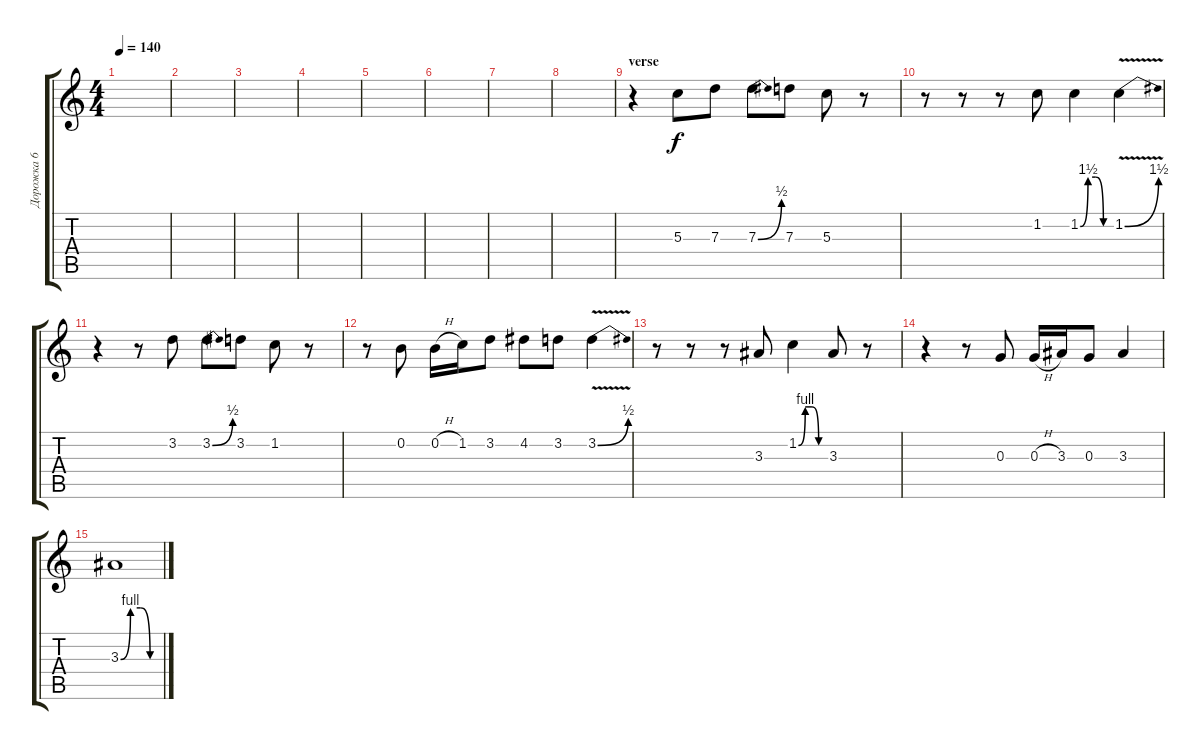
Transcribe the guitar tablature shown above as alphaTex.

\track ("Дорожка 6" "Дорожка 6") {instrument distortionguitar}
\staff {score tabs}
\tuning (E4 B3 G3 D3 A2 E2) {hide}
\ts (4 4)
\tempo 140
\clef g2
\ks c
|
|
|
|
|
|
|
|
\section ("" "verse")
r.4 5.3.8 7.3.8 7.3{be (bend 0 0 60 2)}.8 7.3.8 5.3.8 r.8 |
r.8 r.8 r.8 1.2.8 1.2{be (custom 0 0 15 6 30 6 45 0 60 0)}.4 1.2{be (bend 0 0 60 6) v}.4 |
r.4 r.8 3.2.8 3.2{be (bend 0 0 60 2)}.8 3.2.8 1.2.8 r.8 |
r.8 0.2.8 0.2{h}.16 1.2.16 3.2.8 4.2.8 3.2.8 3.2{be (bend 0 0 60 2) v}.4 |
r.8 r.8 r.8 3.3.8 1.2{be (custom 0 0 15 4 30 4 45 0 60 0)}.4 3.3.8 r.8 |
r.4 r.8 0.3.8 0.3{h}.16 3.3.16 0.3.8 3.3.4 |
3.3{be (custom 0 0 15 4 30 4 45 0 60 0)}.1
